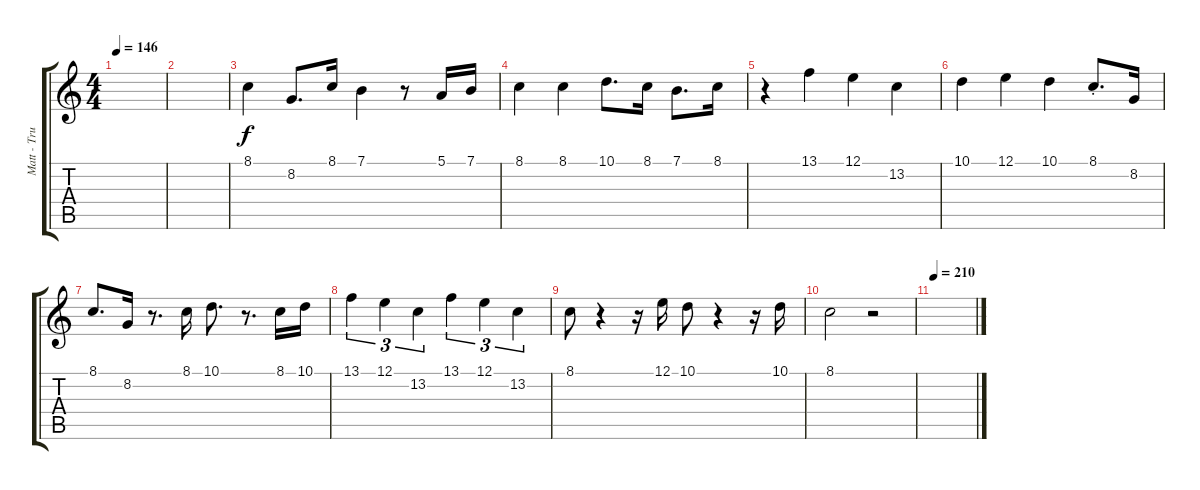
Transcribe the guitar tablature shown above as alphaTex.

\track ("Matt - Trumpet" "Matt - Tru") {instrument trumpet}
\staff {score tabs}
\tuning (E4 B3 G3 D3 A2 E2) {hide}
\ts (4 4)
\tempo 146
\clef g2
\ks c
|
|
8.1.4 8.2.8{d} 8.1.16 7.1.4 r.8 5.1.16 7.1.16 |
8.1.4 8.1.4 10.1.8{d} 8.1.16 7.1.8{d} 8.1.16 |
r.4 13.1.4 12.1.4 13.2.4 |
10.1.4 12.1.4 10.1.4 8.1{st}.8{d} 8.2.16 |
8.1.8{d} 8.2.16 r.8{d} 8.1.16 10.1.8{d} r.8{d} 8.1.16 10.1.16 |
13.1.4{tu (3 2)} 12.1.4{tu (3 2)} 13.2.4{tu (3 2)} 13.1.4{tu (3 2)} 12.1.4{tu (3 2)} 13.2.4{tu (3 2)} |
8.1.8 r.4 r.16 12.1.16 10.1.8 r.4 r.16 10.1.16 |
8.1.2 r.2 |
\tempo 210
